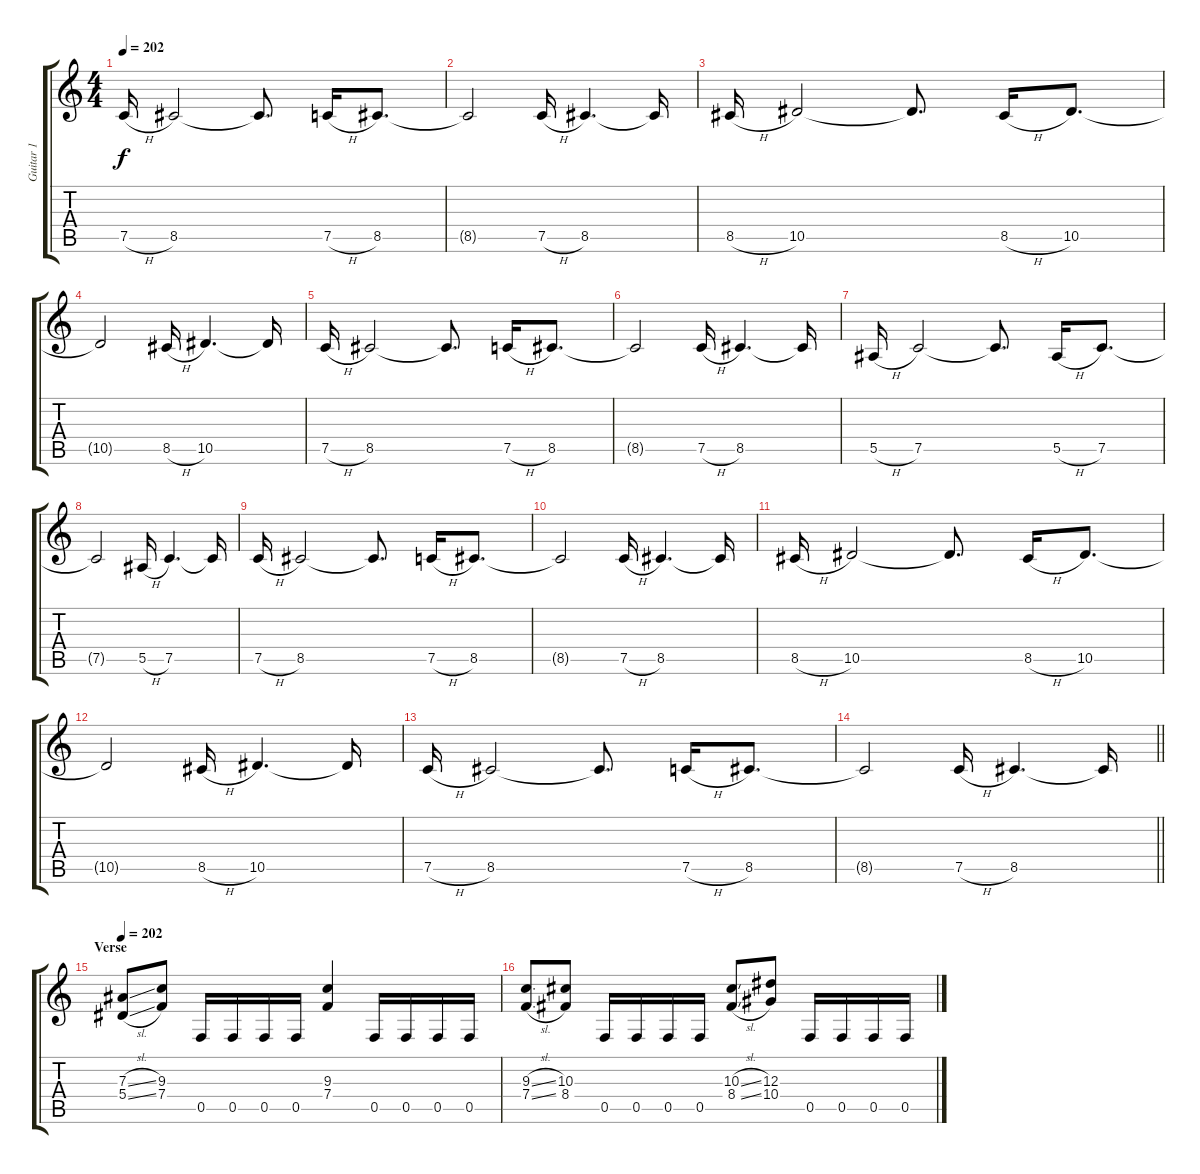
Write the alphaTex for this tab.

\track ("Guitar 1" "Guitar 1") {instrument distortionguitar}
\staff {score tabs}
\tuning (C4 G3 Eb3 Bb2 F2 C2) {hide}
\ts (4 4)
\tempo 202
\clef g2
\ks c
7.5{h}.16{dy f} 8.5.2 8.5{t}.8{d} 7.5{h}.16 8.5.8{d} |
8.5{t}.2 7.5{h}.16 8.5.4{d} 8.5{t}.16 |
8.5{h}.16 10.5.2 10.5{t}.8{d} 8.5{h}.16 10.5.8{d} |
10.5{t}.2 8.5{h}.16 10.5.4{d} 10.5{t}.16 |
7.5{h}.16 8.5.2 8.5{t}.8{d} 7.5{h}.16 8.5.8{d} |
8.5{t}.2 7.5{h}.16 8.5.4{d} 8.5{t}.16 |
5.5{h}.16 7.5.2 7.5{t}.8{d} 5.5{h}.16 7.5.8{d} |
7.5{t}.2 5.5{h}.16 7.5.4{d} 7.5{t}.16 |
7.5{h}.16 8.5.2 8.5{t}.8{d} 7.5{h}.16 8.5.8{d} |
8.5{t}.2 7.5{h}.16 8.5.4{d} 8.5{t}.16 |
8.5{h}.16 10.5.2 10.5{t}.8{d} 8.5{h}.16 10.5.8{d} |
10.5{t}.2 8.5{h}.16 10.5.4{d} 10.5{t}.16 |
7.5{h}.16 8.5.2 8.5{t}.8{d} 7.5{h}.16 8.5.8{d} |
\barLineRight lightlight
8.5{t}.2 7.5{h}.16 8.5.4{d} 8.5{t}.16 |
\section ("" "Verse")
\tempo 202
(7.3{sl} 5.4{sl}).8 (9.3 7.4).8 0.5.16 0.5.16 0.5.16 0.5.16 (9.3 7.4).4 0.5.16 0.5.16 0.5.16 0.5.16 |
(9.3{sl} 7.4{sl}).8 (10.3 8.4).8 0.5.16 0.5.16 0.5.16 0.5.16 (10.3{sl} 8.4{sl}).8 (12.3 10.4).8 0.5.16 0.5.16 0.5.16 0.5.16
